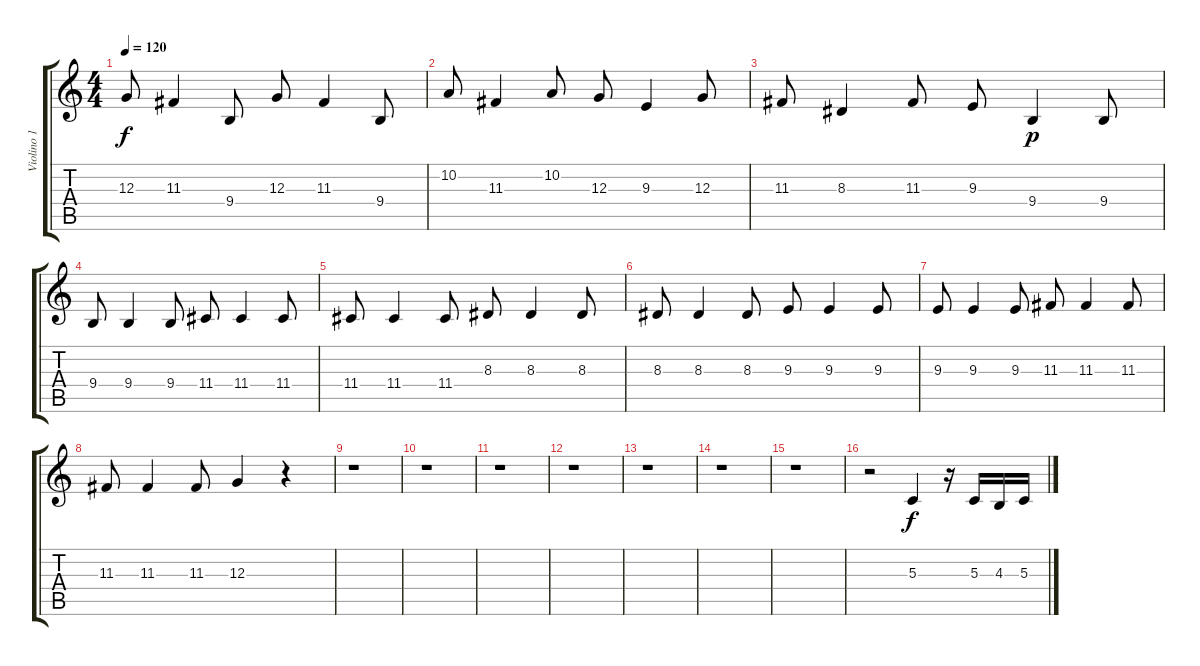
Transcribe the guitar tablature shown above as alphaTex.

\track ("Violino 1" "Violino 1") {instrument violin}
\staff {score tabs}
\tuning (E4 B3 G3 D3 A2 E2) {hide}
\ts (4 4)
\tempo 120
\clef g2
\ks c
12.3.8{dy f} 11.3.4 9.4.8 12.3.8 11.3.4 9.4.8 |
10.2.8 11.3.4 10.2.8 12.3.8 9.3.4 12.3.8 |
11.3.8 8.3.4 11.3.8 9.3.8 9.4.4{dy p} 9.4.8 |
9.4.8 9.4.4 9.4.8 11.4.8 11.4.4 11.4.8 |
11.4.8 11.4.4 11.4.8 8.3.8 8.3.4 8.3.8 |
8.3.8 8.3.4 8.3.8 9.3.8 9.3.4 9.3.8 |
9.3.8 9.3.4 9.3.8 11.3.8 11.3.4 11.3.8 |
11.3.8 11.3.4 11.3.8 12.3.4 r.4 |
r.1 |
r.1 |
r.1 |
r.1 |
r.1 |
r.1 |
r.1 |
r.2 5.3.4{dy f} r.16 5.3.16 4.3.16 5.3.16
